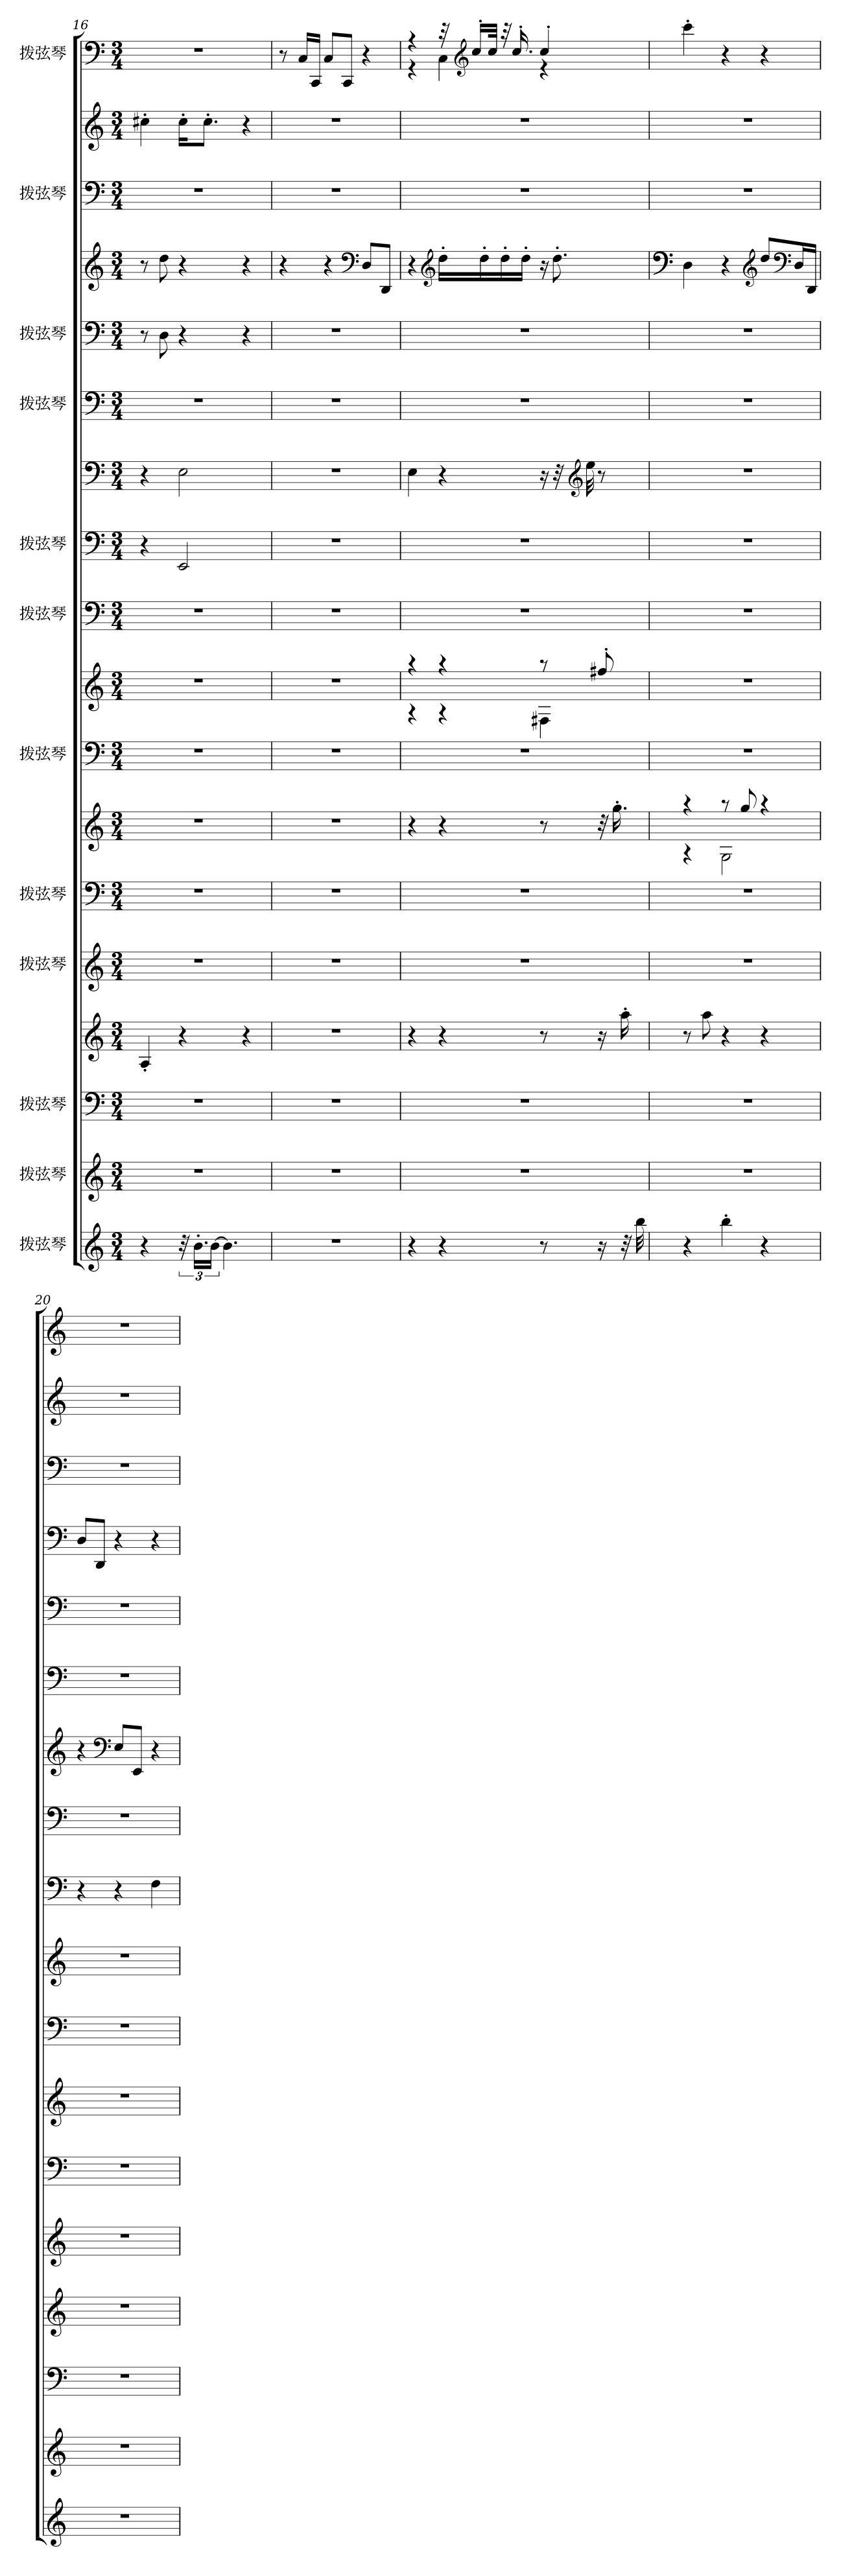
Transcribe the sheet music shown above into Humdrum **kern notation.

**kern	**kern	**kern	**kern	**kern	**kern	**kern	**kern	**kern	**kern	**kern	**kern	**kern	**kern	**kern	**kern	**kern	**kern
*part12	*part11	*part10	*part10	*part9	*part8	*part8	*part7	*part7	*part6	*part5	*part5	*part4	*part3	*part3	*part2	*part2	*part1
*staff18	*staff17	*staff16	*staff15	*staff14	*staff13	*staff12	*staff11	*staff10	*staff9	*staff8	*staff7	*staff6	*staff5	*staff4	*staff3	*staff2	*staff1
*I"拨弦琴	*I"拨弦琴	*I"拨弦琴	*	*I"拨弦琴	*I"拨弦琴	*	*I"拨弦琴	*	*I"拨弦琴	*I"拨弦琴	*	*I"拨弦琴	*I"拨弦琴	*	*I"拨弦琴	*	*I"拨弦琴
!!LO:PB:g=z
*clefG2	*clefG2	*clefF4	*clefG2	*clefG2	*clefF4	*clefG2	*clefF4	*clefG2	*clefF4	*clefF4	*clefF4	*clefF4	*clefF4	*clefG2	*clefF4	*clefG2	*clefF4
*k[]	*k[]	*k[]	*k[]	*k[]	*k[]	*k[]	*k[]	*k[]	*k[]	*k[]	*k[]	*k[]	*k[]	*k[]	*k[]	*k[]	*k[]
*M3/4	*M3/4	*M3/4	*M3/4	*M3/4	*M3/4	*M3/4	*M3/4	*M3/4	*M3/4	*M3/4	*M3/4	*M3/4	*M3/4	*M3/4	*M3/4	*M3/4	*M3/4
=16	=16	=16	=16	=16	=16	=16	=16	=16	=16	=16	=16	=16	=16	=16	=16	=16	=16
4r	2.r	2.r	4A'/	2.r	2.r	2.r	2.r	2.r	2.r	4r	4r	2.r	8r	8r	2.r	4cc#X'\	2.r
.	.	.	.	.	.	.	.	.	.	.	.	.	8D\	8dd\	.	.	.
48r	.	.	4r	.	.	.	.	.	.	2EE/	2E\	.	4r	4r	.	16cc#'\KL	.
24.b'\LL	.	.	.	.	.	.	.	.	.	.	.	.	.	.	.	.	.
.	.	.	.	.	.	.	.	.	.	.	.	.	.	.	.	8.cc#'\J	.
[24b\JJ	.	.	.	.	.	.	.	.	.	.	.	.	.	.	.	.	.
4.b\]	.	.	.	.	.	.	.	.	.	.	.	.	.	.	.	.	.
.	.	.	4r	.	.	.	.	.	.	.	.	.	4r	4r	.	4r	.
=17	=17	=17	=17	=17	=17	=17	=17	=17	=17	=17	=17	=17	=17	=17	=17	=17	=17
2.r	2.r	2.r	2.r	2.r	2.r	2.r	2.r	2.r	2.r	2.r	2.r	2.r	2.r	4r	2.r	2.r	8r
.	.	.	.	.	.	.	.	.	.	.	.	.	.	.	.	.	16C/LL
.	.	.	.	.	.	.	.	.	.	.	.	.	.	.	.	.	16CC/JJ
.	.	.	.	.	.	.	.	.	.	.	.	.	.	4r	.	.	8C/L
.	.	.	.	.	.	.	.	.	.	.	.	.	.	.	.	.	8CC/J
*	*	*	*	*	*	*	*	*	*	*	*	*	*	*clefF4	*	*	*
.	.	.	.	.	.	.	.	.	.	.	.	.	.	8D/L	.	.	4r
.	.	.	.	.	.	.	.	.	.	.	.	.	.	8DD/J	.	.	.
=18	=18	=18	=18	=18	=18	=18	=18	=18	=18	=18	=18	=18	=18	=18	=18	=18	=18
*	*	*	*	*	*	*	*	*^	*	*	*	*	*	*	*	*	*^
4r	2.r	2.r	4r	2.r	2.r	4r	2.r	4r	4r	2.r	2.r	4E\	2.r	2.r	4r	2.r	2.r	4r	4r
*	*	*	*	*	*	*	*	*	*	*	*	*	*	*	*clefG2	*	*	*	*
4r	.	.	4r	.	.	4r	.	4r	4r	.	.	4r	.	.	16dd'\LL	.	.	32r	4C\
*	*	*	*	*	*	*	*	*	*	*	*	*	*	*	*	*	*	*clefG2	*
.	.	.	.	.	.	.	.	.	.	.	.	.	.	.	.	.	.	16cc'/LL	.
.	.	.	.	.	.	.	.	.	.	.	.	.	.	.	16dd'\	.	.	.	.
.	.	.	.	.	.	.	.	.	.	.	.	.	.	.	.	.	.	32cc/JJk	.
.	.	.	.	.	.	.	.	.	.	.	.	.	.	.	16dd'\	.	.	32r	.
.	.	.	.	.	.	.	.	.	.	.	.	.	.	.	.	.	.	16.cc'/	.
.	.	.	.	.	.	.	.	.	.	.	.	.	.	.	16dd'\JJ	.	.	.	.
8r	.	.	8r	.	.	8r	.	8r	4F#X\	.	.	16r	.	.	16r	.	.	4cc'/	4r
.	.	.	.	.	.	.	.	.	.	.	.	32r	.	.	8.dd'\	.	.	.	.
*	*	*	*	*	*	*	*	*	*	*	*	*clefG2	*	*	*	*	*	*	*
.	.	.	.	.	.	.	.	.	.	.	.	32ee\	.	.	.	.	.	.	.
16r	.	.	16r	.	.	32r	.	8ff#X'/	.	.	.	8r	.	.	.	.	.	.	.
.	.	.	.	.	.	16.gg'\	.	.	.	.	.	.	.	.	.	.	.	.	.
32r	.	.	16aa'\	.	.	.	.	.	.	.	.	.	.	.	.	.	.	.	.
32bb\	.	.	.	.	.	.	.	.	.	.	.	.	.	.	.	.	.	.	.
*	*	*	*	*	*	*	*	*v	*v	*	*	*	*	*	*	*	*	*v	*v
!!LO:PB:g=z
=19	=19	=19	=19	=19	=19	=19	=19	=19	=19	=19	=19	=19	=19	=19	=19	=19	=19
*	*	*	*	*	*	*	*	*	*	*	*	*	*	*clefF4	*	*	*
*	*	*	*	*	*	*^	*	*	*	*	*	*	*	*	*	*	*
4r	2.r	2.r	8r	2.r	2.r	4r	4r	2.r	2.r	2.r	2.r	2.r	2.r	2.r	4D\	2.r	2.r	4ccc'\
.	.	.	8aa\	.	.	.	.	.	.	.	.	.	.	.	.	.	.	.
4bb'\	.	.	4r	.	.	8r	2G\	.	.	.	.	.	.	.	4r	.	.	4r
.	.	.	.	.	.	8gg/	.	.	.	.	.	.	.	.	.	.	.	.
*	*	*	*	*	*	*	*	*	*	*	*	*	*	*	*clefG2	*	*	*
4r	.	.	4r	.	.	4r	.	.	.	.	.	.	.	.	8dd/L	.	.	4r
*	*	*	*	*	*	*	*	*	*	*	*	*	*	*	*clefF4	*	*	*
.	.	.	.	.	.	.	.	.	.	.	.	.	.	.	16D/L	.	.	.
.	.	.	.	.	.	.	.	.	.	.	.	.	.	.	16DD/JJ	.	.	.
*	*	*	*	*	*	*v	*v	*	*	*	*	*	*	*	*	*	*	*
=20	=20	=20	=20	=20	=20	=20	=20	=20	=20	=20	=20	=20	=20	=20	=20	=20	=20
2.r	2.r	2.r	2.r	2.r	2.r	2.r	2.r	2.r	4r	2.r	4r	2.r	2.r	8D/L	2.r	2.r	2.r
.	.	.	.	.	.	.	.	.	.	.	.	.	.	8DD/J	.	.	.
*	*	*	*	*	*	*	*	*	*	*	*clefF4	*	*	*	*	*	*
.	.	.	.	.	.	.	.	.	4r	.	8E/L	.	.	4r	.	.	.
.	.	.	.	.	.	.	.	.	.	.	8EE/J	.	.	.	.	.	.
.	.	.	.	.	.	.	.	.	4F\	.	4r	.	.	4r	.	.	.
=	=	=	=	=	=	=	=	=	=	=	=	=	=	=	=	=	=
*-	*-	*-	*-	*-	*-	*-	*-	*-	*-	*-	*-	*-	*-	*-	*-	*-	*-
